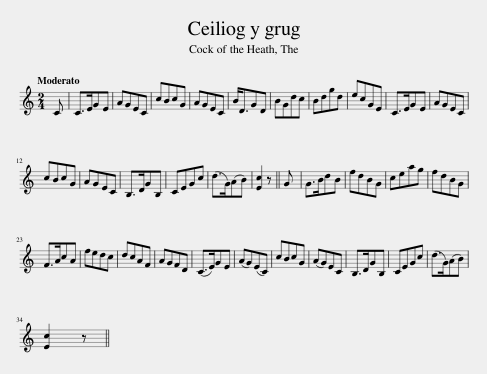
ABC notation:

X:1
L:1/8
Q:1/4=104
M:2/4
I:linebreak $
K:C
V:1 treble
V:1
 C | C>EGE | AGEC | cBcG | AGEC | %5
 B<DGD | BGdc | Bdgd | ecGE | C>EGE | %10
 AGEC |$ cBcG | AGEC | B,>DGB, | CEGc | %15
 (d>G)(AB) | [Ec]2 z || G | G>BdB | fdBG | %20
 ceag | fdBG |$ F>AcA | fedc | dcAF | %25
 AGFD | (C>E)GE | (AG)(EC) | cBcG | (AG)EC | %30
 B,>DGB, | CEGc | (d>G)(AB) |$ [Ec]2 z || %34
